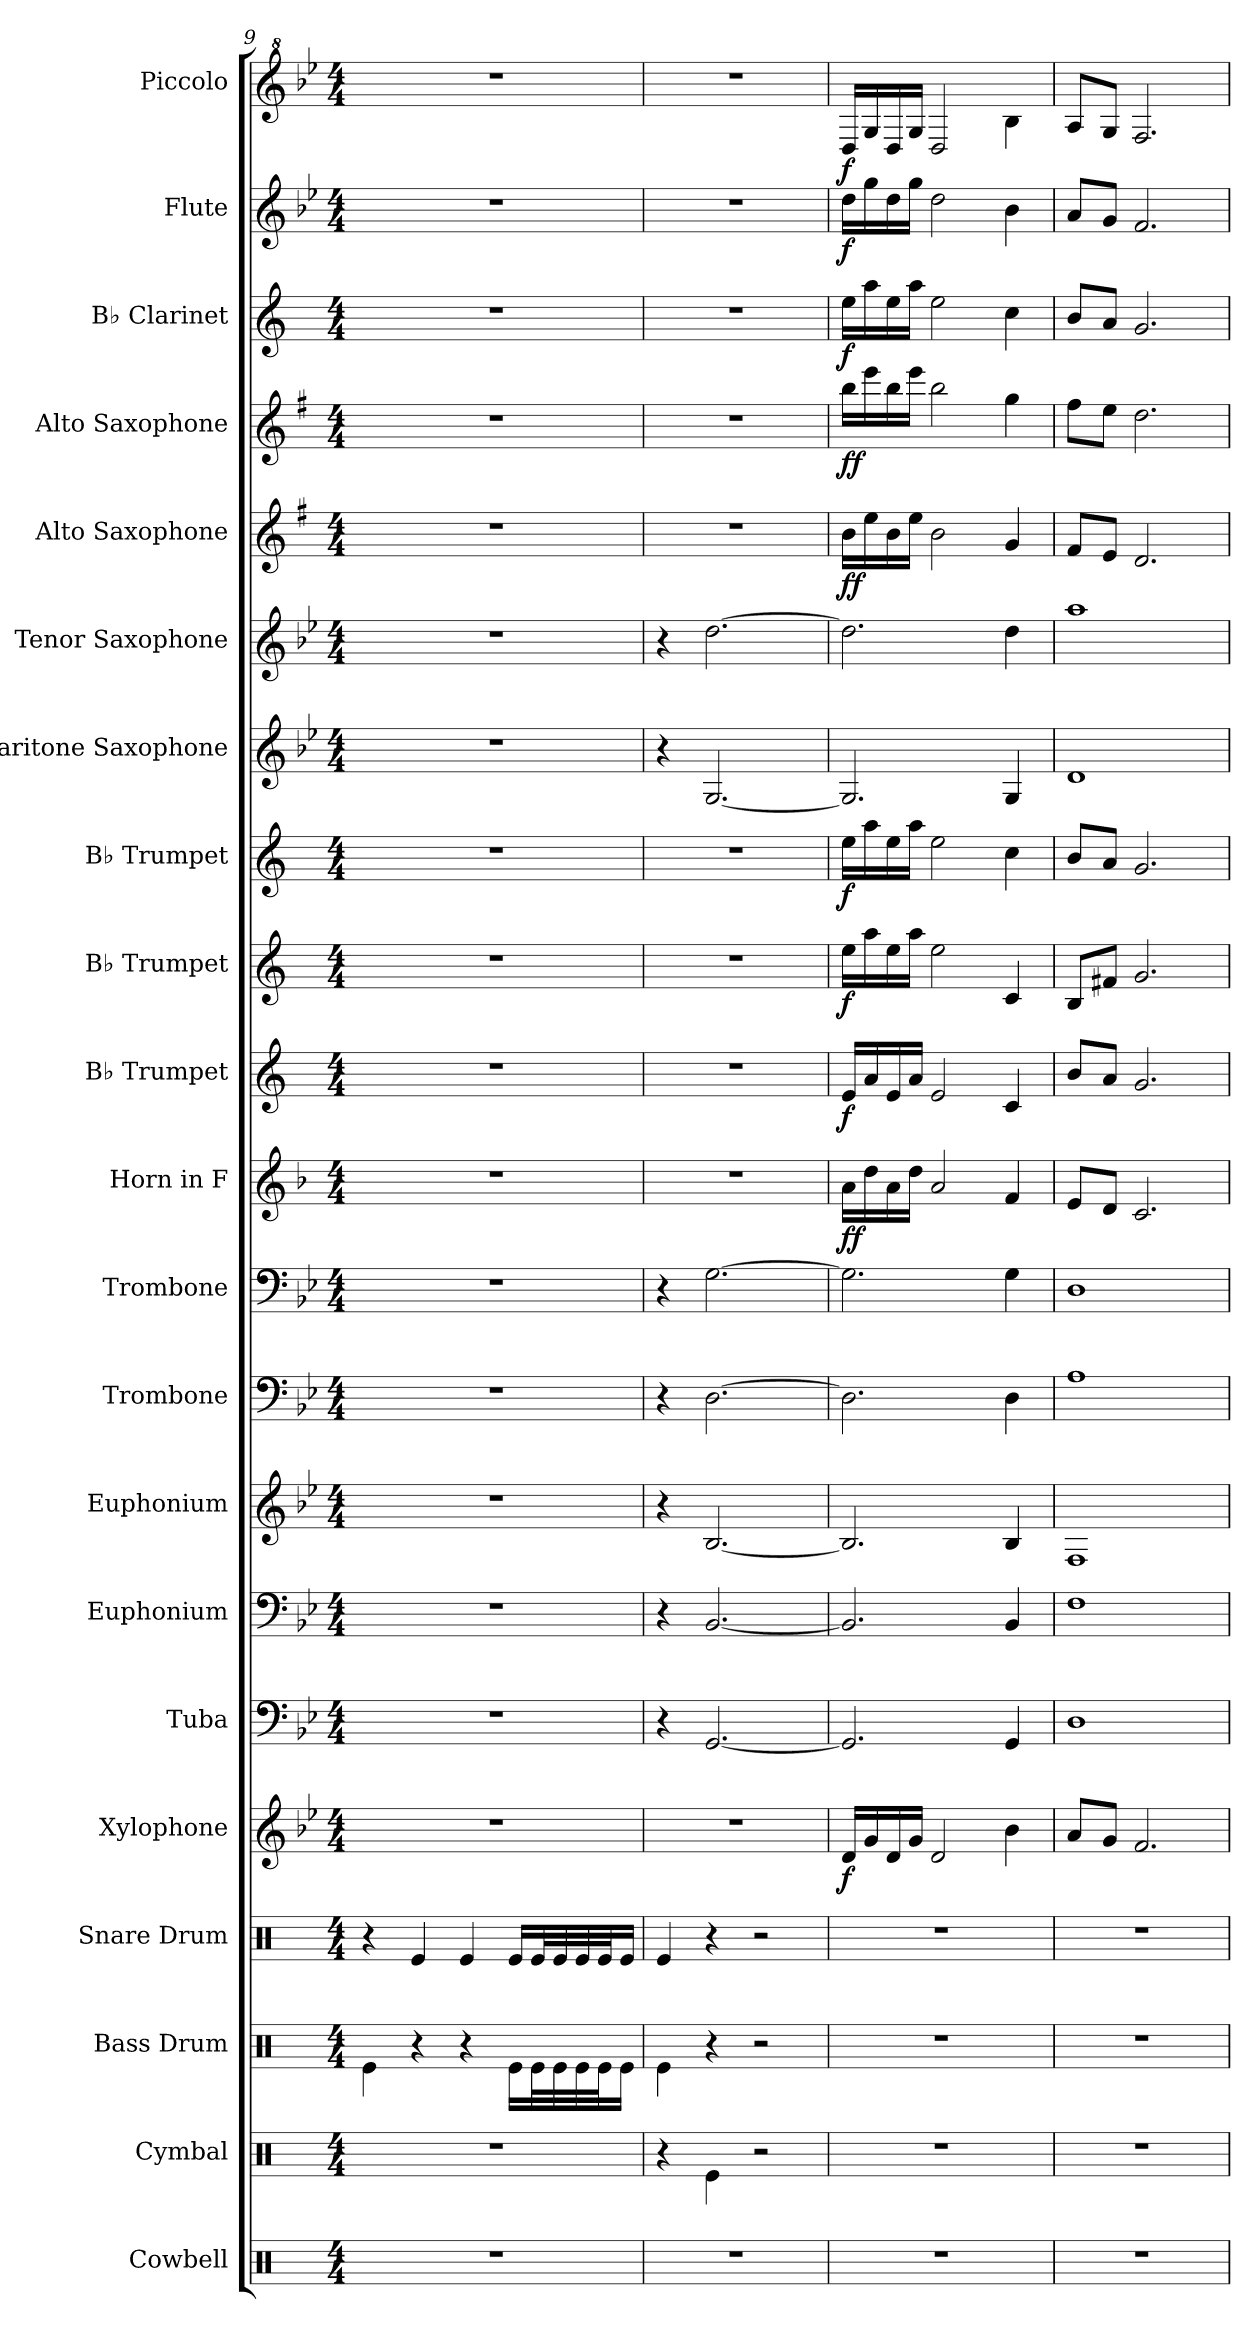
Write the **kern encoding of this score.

**kern	**kern	**kern	**kern	**kern	**dynam	**kern	**kern	**kern	**kern	**kern	**kern	**dynam	**kern	**dynam	**kern	**dynam	**kern	**dynam	**kern	**kern	**kern	**dynam	**kern	**dynam	**kern	**dynam	**kern	**dynam	**kern	**dynam
*part21	*part20	*part19	*part18	*part17	*part17	*part16	*part15	*part14	*part13	*part12	*part11	*part11	*part10	*part10	*part9	*part9	*part8	*part8	*part7	*part6	*part5	*part5	*part4	*part4	*part3	*part3	*part2	*part2	*part1	*part1
*staff21	*staff20	*staff19	*staff18	*staff17	*staff17	*staff16	*staff15	*staff14	*staff13	*staff12	*staff11	*staff11	*staff10	*staff10	*staff9	*staff9	*staff8	*staff8	*staff7	*staff6	*staff5	*staff5	*staff4	*staff4	*staff3	*staff3	*staff2	*staff2	*staff1	*staff1
*I"Cowbell	*I"Cymbal	*I"Bass Drum	*I"Snare Drum	*I"Xylophone	*	*I"Tuba	*I"Euphonium	*I"Euphonium	*I"Trombone	*I"Trombone	*I"Horn in F	*	*I"B♭ Trumpet	*	*I"B♭ Trumpet	*	*I"B♭ Trumpet	*	*I"Baritone Saxophone	*I"Tenor Saxophone	*I"Alto Saxophone	*	*I"Alto Saxophone	*	*I"B♭ Clarinet	*	*I"Flute	*	*I"Piccolo	*
*I'Cwb.	*I'Cym.	*I'B. Dr.	*I'Sn. Dr.	*I'Xyl.	*	*I'Tu.	*I'Eu.	*I'Eu.	*I'Trb.	*I'Trb.	*	*	*I'B♭ Tpt.	*	*I'B♭ Tpt.	*	*I'B♭ Tpt.	*	*I'Bar. Sax.	*I'T. Sax.	*I'A. Sax.	*	*I'A. Sax.	*	*I'B♭ Cl.	*	*I'Fl.	*	*I'Picc.	*
*clefX	*clefX	*clefX	*clefX	*clefG2	*	*clefF4	*clefF4	*clefG2	*clefF4	*clefF4	*clefG2	*	*clefG2	*	*clefG2	*	*clefG2	*	*clefG2	*clefG2	*clefG2	*	*clefG2	*	*clefG2	*	*clefG2	*	*clefG^2	*
*	*	*	*	*ITrd-7c-12	*	*	*	*	*	*	*ITrd4c7	*	*ITrd1c2	*	*ITrd1c2	*	*ITrd1c2	*	*ITrd12c21	*ITrd8c14	*ITrd5c9	*	*ITrd5c9	*	*ITrd1c2	*	*	*	*ITrd-7c-12	*
*k[]	*k[]	*k[]	*k[]	*k[b-e-]	*	*k[b-e-]	*k[b-e-]	*k[b-e-]	*k[b-e-]	*k[b-e-]	*k[b-e-]	*	*k[b-e-]	*	*k[b-e-]	*	*k[b-e-]	*	*k[b-e-]	*k[b-e-]	*k[b-e-]	*	*k[b-e-]	*	*k[b-e-]	*	*k[b-e-]	*	*k[b-e-]	*
*M4/4	*M4/4	*M4/4	*M4/4	*M4/4	*	*M4/4	*M4/4	*M4/4	*M4/4	*M4/4	*M4/4	*	*M4/4	*	*M4/4	*	*M4/4	*	*M4/4	*M4/4	*M4/4	*	*M4/4	*	*M4/4	*	*M4/4	*	*M4/4	*
=9	=9	=9	=9	=9	=9	=9	=9	=9	=9	=9	=9	=9	=9	=9	=9	=9	=9	=9	=9	=9	=9	=9	=9	=9	=9	=9	=9	=9	=9	=9
1r	1r	4Re\	4r	1r	.	1r	1r	1r	1r	1r	1r	.	1r	.	1r	.	1r	.	1r	1r	1r	.	1r	.	1r	.	1r	.	1r	.
.	.	4r	4Re/	.	.	.	.	.	.	.	.	.	.	.	.	.	.	.	.	.	.	.	.	.	.	.	.	.	.	.
.	.	4r	4Re/	.	.	.	.	.	.	.	.	.	.	.	.	.	.	.	.	.	.	.	.	.	.	.	.	.	.	.
.	.	16Re\LL	16Re/LL	.	.	.	.	.	.	.	.	.	.	.	.	.	.	.	.	.	.	.	.	.	.	.	.	.	.	.
.	.	32Re\L	32Re/L	.	.	.	.	.	.	.	.	.	.	.	.	.	.	.	.	.	.	.	.	.	.	.	.	.	.	.
.	.	32Re\	32Re/	.	.	.	.	.	.	.	.	.	.	.	.	.	.	.	.	.	.	.	.	.	.	.	.	.	.	.
.	.	32Re\	32Re/	.	.	.	.	.	.	.	.	.	.	.	.	.	.	.	.	.	.	.	.	.	.	.	.	.	.	.
.	.	32Re\J	32Re/J	.	.	.	.	.	.	.	.	.	.	.	.	.	.	.	.	.	.	.	.	.	.	.	.	.	.	.
.	.	16Re\JJ	16Re/JJ	.	.	.	.	.	.	.	.	.	.	.	.	.	.	.	.	.	.	.	.	.	.	.	.	.	.	.
=10	=10	=10	=10	=10	=10	=10	=10	=10	=10	=10	=10	=10	=10	=10	=10	=10	=10	=10	=10	=10	=10	=10	=10	=10	=10	=10	=10	=10	=10	=10
1r	4r	4Re\	4Re/	1r	.	4r	4r	4r	4r	4r	1r	.	1r	.	1r	.	1r	.	4r	4r	1r	.	1r	.	1r	.	1r	.	1r	.
.	4Re\	4r	4r	.	.	[2.GG/	[2.BB-/	[2.B-/	[2.D\	[2.G\	.	.	.	.	.	.	.	.	[2.GG/	[2.d\	.	.	.	.	.	.	.	.	.	.
.	2r	2r	2r	.	.	.	.	.	.	.	.	.	.	.	.	.	.	.	.	.	.	.	.	.	.	.	.	.	.	.
=11	=11	=11	=11	=11	=11	=11	=11	=11	=11	=11	=11	=11	=11	=11	=11	=11	=11	=11	=11	=11	=11	=11	=11	=11	=11	=11	=11	=11	=11	=11
!	!	!	!	!	!LO:DY:b	!	!	!	!	!	!	!LO:DY:b	!	!	!	!	!	!	!	!	!	!	!	!	!	!	!	!	!	!
!	!	!	!	!	!	!	!	!	!	!	!	!LO:DY:n=1:b	!	!LO:DY:b	!	!LO:DY:b	!	!LO:DY:b	!	!	!	!LO:DY:b	!	!	!	!	!	!	!	!
!	!	!	!	!	!	!	!	!	!	!	!	!	!	!	!	!	!	!	!	!	!	!LO:DY:n=1:b	!	!LO:DY:b	!	!	!	!	!	!
!	!	!	!	!	!	!	!	!	!	!	!	!	!	!	!	!	!	!	!	!	!	!	!	!LO:DY:n=1:b	!	!LO:DY:b	!	!LO:DY:b	!	!LO:DY:b
1r	1r	1r	1r	16dd/LL	f	2.GG/]	2.BB-/]	2.B-/]	2.D\]	2.G\]	16d\LL	f f	16d/LL	f	16dd\LL	f	16dd\LL	f	2.GG/]	2.d\]	16d\LL	f f	16dd\LL	f f	16dd\LL	f	16dd\LL	f	16dd/LL	f
.	.	.	.	16gg/	.	.	.	.	.	.	16g\	.	16g/	.	16gg\	.	16gg\	.	.	.	16g\	.	16gg\	.	16gg\	.	16gg\	.	16gg/	.
.	.	.	.	16dd/	.	.	.	.	.	.	16d\	.	16d/	.	16dd\	.	16dd\	.	.	.	16d\	.	16dd\	.	16dd\	.	16dd\	.	16dd/	.
.	.	.	.	16gg/JJ	.	.	.	.	.	.	16g\JJ	.	16g/JJ	.	16gg\JJ	.	16gg\JJ	.	.	.	16g\JJ	.	16gg\JJ	.	16gg\JJ	.	16gg\JJ	.	16gg/JJ	.
.	.	.	.	2dd/	.	.	.	.	.	.	2d/	.	2d/	.	2dd\	.	2dd\	.	.	.	2d\	.	2dd\	.	2dd\	.	2dd\	.	2dd/	.
.	.	.	.	4bb-\	.	4GG/	4BB-/	4B-/	4D\	4G\	4B-/	.	4B-/	.	4B-/	.	4b-\	.	4GG/	4d\	4B-/	.	4b-\	.	4b-\	.	4b-\	.	4bb-\	.
=12	=12	=12	=12	=12	=12	=12	=12	=12	=12	=12	=12	=12	=12	=12	=12	=12	=12	=12	=12	=12	=12	=12	=12	=12	=12	=12	=12	=12	=12	=12
1r	1r	1r	1r	8aa/L	.	1D	1F	1F	1A	1D	8A/L	.	8a/L	.	8A/L	.	8a/L	.	1D	1a	8A/L	.	8a\L	.	8a/L	.	8a/L	.	8aa/L	.
.	.	.	.	8gg/J	.	.	.	.	.	.	8G/J	.	8g/J	.	8en/J	.	8g/J	.	.	.	8G/J	.	8g\J	.	8g/J	.	8g/J	.	8gg/J	.
.	.	.	.	2.ff/	.	.	.	.	.	.	2.F/	.	2.f/	.	2.f/	.	2.f/	.	.	.	2.F/	.	2.f\	.	2.f/	.	2.f/	.	2.ff/	.
=	=	=	=	=	=	=	=	=	=	=	=	=	=	=	=	=	=	=	=	=	=	=	=	=	=	=	=	=	=	=
*-	*-	*-	*-	*-	*-	*-	*-	*-	*-	*-	*-	*-	*-	*-	*-	*-	*-	*-	*-	*-	*-	*-	*-	*-	*-	*-	*-	*-	*-	*-
